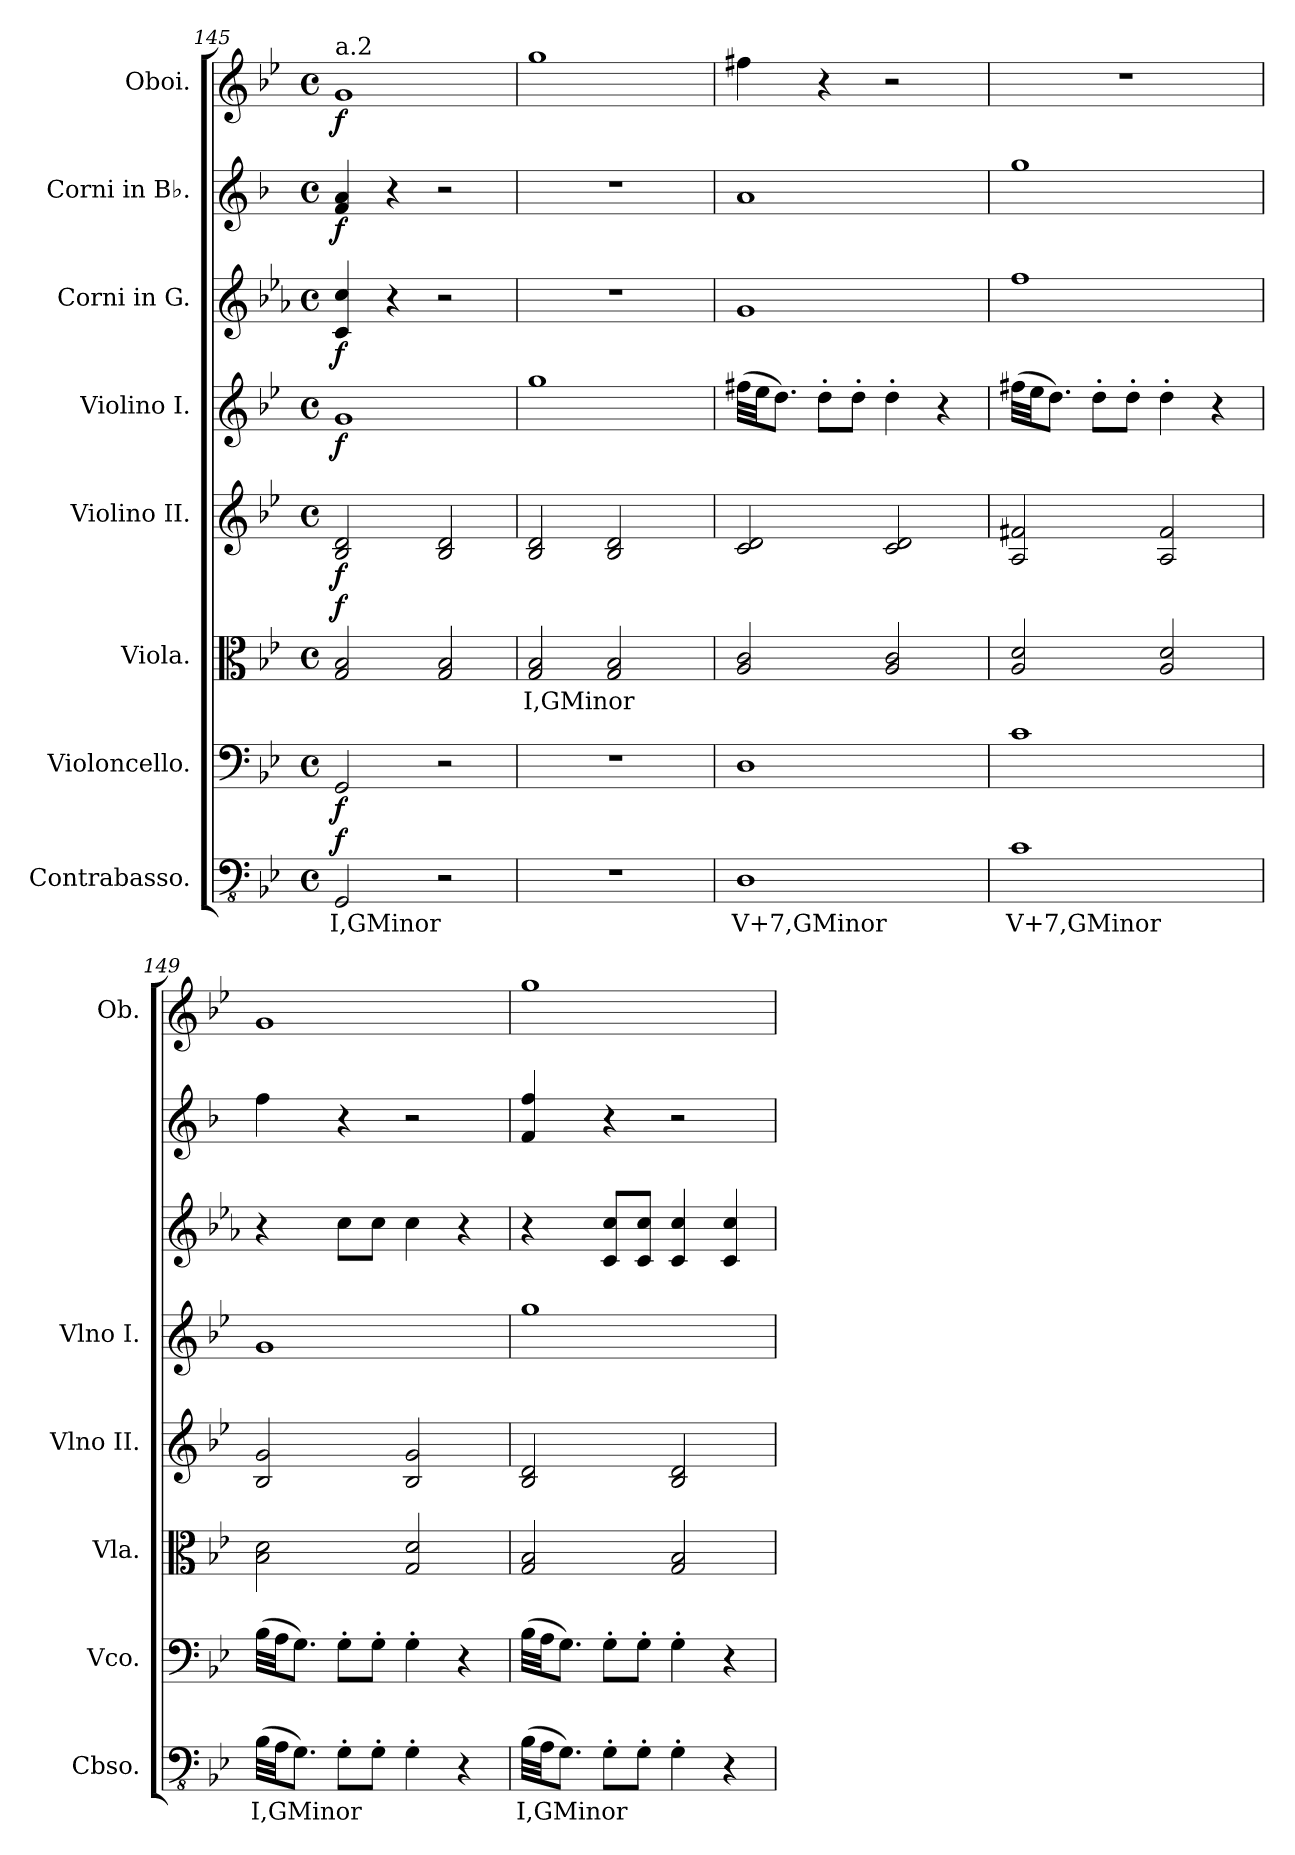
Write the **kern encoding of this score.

**kern	**text	**dynam	**kern	**dynam	**kern	**text	**dynam	**kern	**dynam	**kern	**dynam	**kern	**dynam	**kern	**dynam	**kern	**dynam
*part8	*part8	*part8	*part7	*part7	*part6	*part6	*part6	*part5	*part5	*part4	*part4	*part3	*part3	*part2	*part2	*part1	*part1
*staff8	*staff8	*staff8	*staff7	*staff7	*staff6	*staff6	*staff6	*staff5	*staff5	*staff4	*staff4	*staff3	*staff3	*staff2	*staff2	*staff1	*staff1
*I"Contrabasso.	*	*	*I"Violoncello.	*	*I"Viola.	*	*	*I"Violino II.	*	*I"Violino I.	*	*I"Corni in G.	*	*I"Corni in B♭.	*	*I"Oboi.	*
*I'Cbso.	*	*	*I'Vco.	*	*I'Vla.	*	*	*I'Vlno II.	*	*I'Vlno I.	*	*	*	*	*	*I'Ob.	*
*clefFv4	*	*	*clefF4	*	*clefC3	*	*	*clefG2	*	*clefG2	*	*clefG2	*	*clefG2	*	*clefG2	*
*	*	*	*	*	*	*	*	*	*	*	*	*ITrd3c5	*	*ITrd4c7	*	*	*
*k[b-e-]	*	*	*k[b-e-]	*	*k[b-e-]	*	*	*k[b-e-]	*	*k[b-e-]	*	*k[b-e-]	*	*k[b-e-]	*	*k[b-e-]	*
*M4/4	*	*	*M4/4	*	*M4/4	*	*	*M4/4	*	*M4/4	*	*M4/4	*	*M4/4	*	*M4/4	*
*met(c)	*	*	*met(c)	*	*met(c)	*	*	*met(c)	*	*met(c)	*	*met(c)	*	*met(c)	*	*met(c)	*
=145	=145	=145	=145	=145	=145	=145	=145	=145	=145	=145	=145	=145	=145	=145	=145	=145	=145
!	!	!	!	!	!	!	!	!	!	!	!	!	!	!	!	!LO:TX:a:t=a.2	!
!	!	!LO:DY:b	!	!LO:DY:b	!	!	!LO:DY:b	!	!LO:DY:b	!	!LO:DY:b	!	!LO:DY:b	!	!LO:DY:b	!	!LO:DY:b
2GGG/	I,GMinor	f	2GG/	f	2G/ 2B-/	.	f	2B-/ 2d/	f	1g	f	4G/ 4g/	f	4B-/ 4d/	f	1g	f
.	.	.	.	.	.	.	.	.	.	.	.	4r	.	4r	.	.	.
2r	.	.	2r	.	2G/ 2B-/	.	.	2B-/ 2d/	.	.	.	2r	.	2r	.	.	.
=146	=146	=146	=146	=146	=146	=146	=146	=146	=146	=146	=146	=146	=146	=146	=146	=146	=146
1r	.	.	1r	.	2G/ 2B-/	I,GMinor	.	2B-/ 2d/	.	1gg	.	1r	.	1r	.	1gg	.
.	.	.	.	.	2G/ 2B-/	.	.	2B-/ 2d/	.	.	.	.	.	.	.	.	.
=147	=147	=147	=147	=147	=147	=147	=147	=147	=147	=147	=147	=147	=147	=147	=147	=147	=147
1DD	V+7,GMinor	.	1D	.	2A/ 2c/	.	.	2c/ 2d/	.	(32ff#X\LLL	.	1d	.	1d	.	4ff#X\	.
.	.	.	.	.	.	.	.	.	.	32ee-\JJ	.	.	.	.	.	.	.
.	.	.	.	.	.	.	.	.	.	8.dd\J)	.	.	.	.	.	.	.
.	.	.	.	.	.	.	.	.	.	8dd'\L	.	.	.	.	.	4r	.
.	.	.	.	.	.	.	.	.	.	8dd'\J	.	.	.	.	.	.	.
.	.	.	.	.	2A/ 2c/	.	.	2c/ 2d/	.	4dd'\	.	.	.	.	.	2r	.
.	.	.	.	.	.	.	.	.	.	4r	.	.	.	.	.	.	.
!!LO:LB:g=z
=148	=148	=148	=148	=148	=148	=148	=148	=148	=148	=148	=148	=148	=148	=148	=148	=148	=148
1C	V+7,GMinor	.	1c	.	2A/ 2d/	.	.	2A/ 2f#X/	.	(32ff#X\LLL	.	1cc	.	1cc	.	1r	.
.	.	.	.	.	.	.	.	.	.	32ee-\JJ	.	.	.	.	.	.	.
.	.	.	.	.	.	.	.	.	.	8.dd\J)	.	.	.	.	.	.	.
.	.	.	.	.	.	.	.	.	.	8dd'\L	.	.	.	.	.	.	.
.	.	.	.	.	.	.	.	.	.	8dd'\J	.	.	.	.	.	.	.
.	.	.	.	.	2A/ 2d/	.	.	2A/ 2f#/	.	4dd'\	.	.	.	.	.	.	.
.	.	.	.	.	.	.	.	.	.	4r	.	.	.	.	.	.	.
=149	=149	=149	=149	=149	=149	=149	=149	=149	=149	=149	=149	=149	=149	=149	=149	=149	=149
(32BB-\LLL	I,GMinor	.	(32B-\LLL	.	2B-\ 2d\	.	.	2B-/ 2g/	.	1g	.	4r	.	4b-\	.	1g	.
32AA\JJ	.	.	32A\JJ	.	.	.	.	.	.	.	.	.	.	.	.	.	.
8.GG\J)	.	.	8.G\J)	.	.	.	.	.	.	.	.	.	.	.	.	.	.
8GG'\L	.	.	8G'\L	.	.	.	.	.	.	.	.	8g\L	.	4r	.	.	.
8GG'\J	.	.	8G'\J	.	.	.	.	.	.	.	.	8g\J	.	.	.	.	.
4GG'\	.	.	4G'\	.	2G/ 2d/	.	.	2B-/ 2g/	.	.	.	4g\	.	2r	.	.	.
4r	.	.	4r	.	.	.	.	.	.	.	.	4r	.	.	.	.	.
!!LO:PB:g=z
=150	=150	=150	=150	=150	=150	=150	=150	=150	=150	=150	=150	=150	=150	=150	=150	=150	=150
(32BB-\LLL	I,GMinor	.	(32B-\LLL	.	2G/ 2B-/	.	.	2B-/ 2d/	.	1gg	.	4r	.	4B-/ 4b-/	.	1gg	.
32AA\JJ	.	.	32A\JJ	.	.	.	.	.	.	.	.	.	.	.	.	.	.
8.GG\J)	.	.	8.G\J)	.	.	.	.	.	.	.	.	.	.	.	.	.	.
8GG'\L	.	.	8G'\L	.	.	.	.	.	.	.	.	8G/ 8g/L	.	4r	.	.	.
8GG'\J	.	.	8G'\J	.	.	.	.	.	.	.	.	8G/ 8g/J	.	.	.	.	.
4GG'\	.	.	4G'\	.	2G/ 2B-/	.	.	2B-/ 2d/	.	.	.	4G/ 4g/	.	2r	.	.	.
4r	.	.	4r	.	.	.	.	.	.	.	.	4G/ 4g/	.	.	.	.	.
=	=	=	=	=	=	=	=	=	=	=	=	=	=	=	=	=	=
*-	*-	*-	*-	*-	*-	*-	*-	*-	*-	*-	*-	*-	*-	*-	*-	*-	*-
